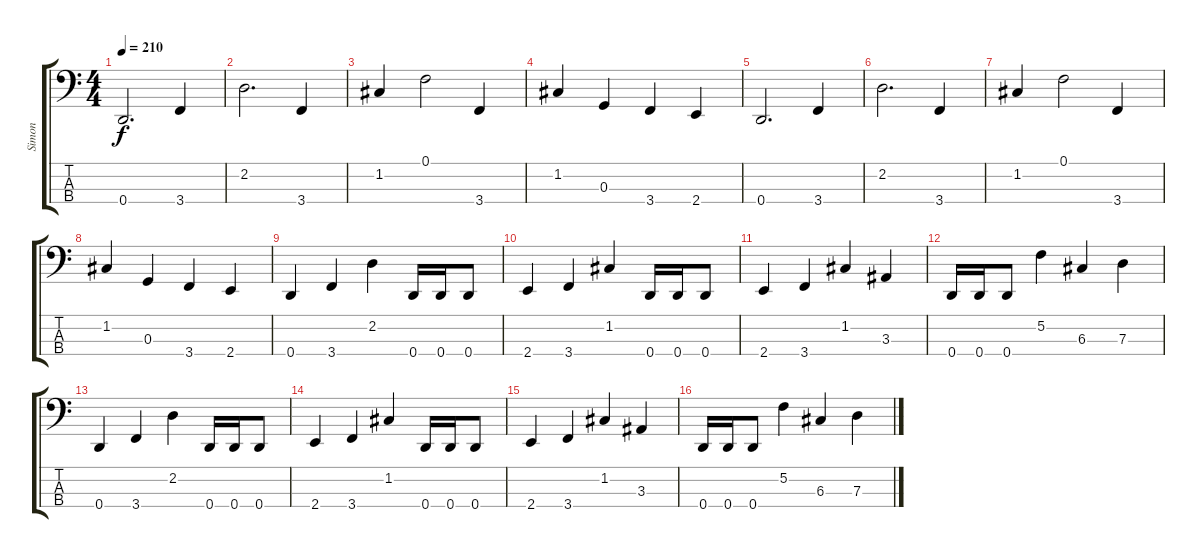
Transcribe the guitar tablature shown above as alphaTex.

\track ("Simon" "Simon") {instrument electricbassfinger}
\staff {score tabs}
\tuning (F2 C2 G1 D1) {hide}
\ts (4 4)
\tempo 210
\clef f4
\ks c
0.4.2{d dy f} 3.4.4 |
2.2.2{d} 3.4.4 |
1.2.4 0.1.2 3.4.4 |
1.2.4 0.3.4 3.4.4 2.4.4 |
0.4.2{d} 3.4.4 |
2.2.2{d} 3.4.4 |
1.2.4 0.1.2 3.4.4 |
1.2.4 0.3.4 3.4.4 2.4.4 |
0.4.4 3.4.4 2.2.4 0.4.16 0.4.16 0.4.8 |
2.4.4 3.4.4 1.2.4 0.4.16 0.4.16 0.4.8 |
2.4.4 3.4.4 1.2.4 3.3.4 |
0.4.16 0.4.16 0.4.8 5.2.4 6.3.4 7.3.4 |
0.4.4 3.4.4 2.2.4 0.4.16 0.4.16 0.4.8 |
2.4.4 3.4.4 1.2.4 0.4.16 0.4.16 0.4.8 |
2.4.4 3.4.4 1.2.4 3.3.4 |
0.4.16 0.4.16 0.4.8 5.2.4 6.3.4 7.3.4
